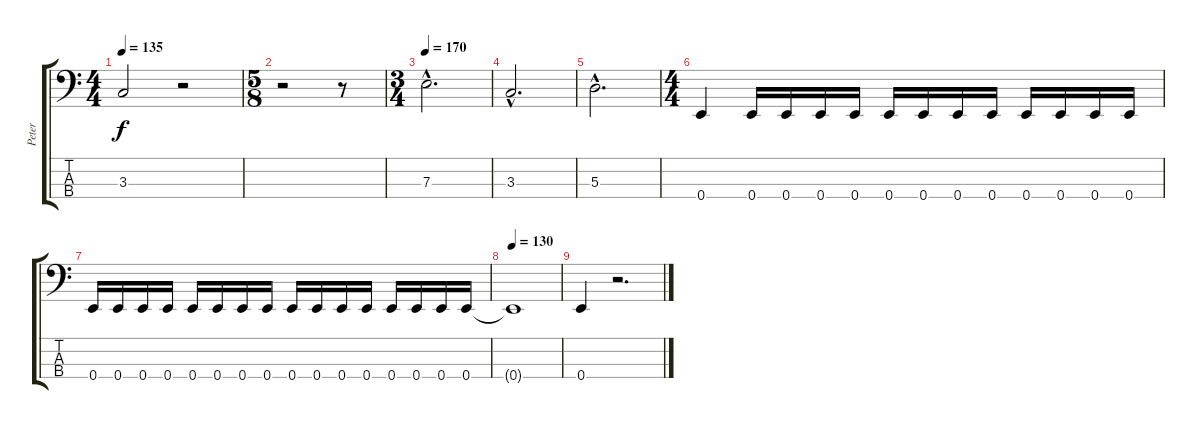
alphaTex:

\track ("Peter" "Peter") {instrument electricbasspick}
\staff {score tabs}
\tuning (G2 D2 A1 E1) {hide}
\ts (4 4)
\tempo 135
\clef f4
\ks c
3.3.2{dy f} r.2 |
\ts (5 8)
r.2 r.8 |
\ts (3 4)
\tempo 170
7.3{hac}.2{d} |
3.3{hac}.2{d} |
5.3{hac}.2{d} |
\ts (4 4)
0.4.4 0.4.16 0.4.16 0.4.16 0.4.16 0.4.16 0.4.16 0.4.16 0.4.16 0.4.16 0.4.16 0.4.16 0.4.16 |
0.4.16 0.4.16 0.4.16 0.4.16 0.4.16 0.4.16 0.4.16 0.4.16 0.4.16 0.4.16 0.4.16 0.4.16 0.4.16 0.4.16 0.4.16 0.4.16 |
\tempo 130
0.4{t}.1 |
0.4.4 r.2{d}
